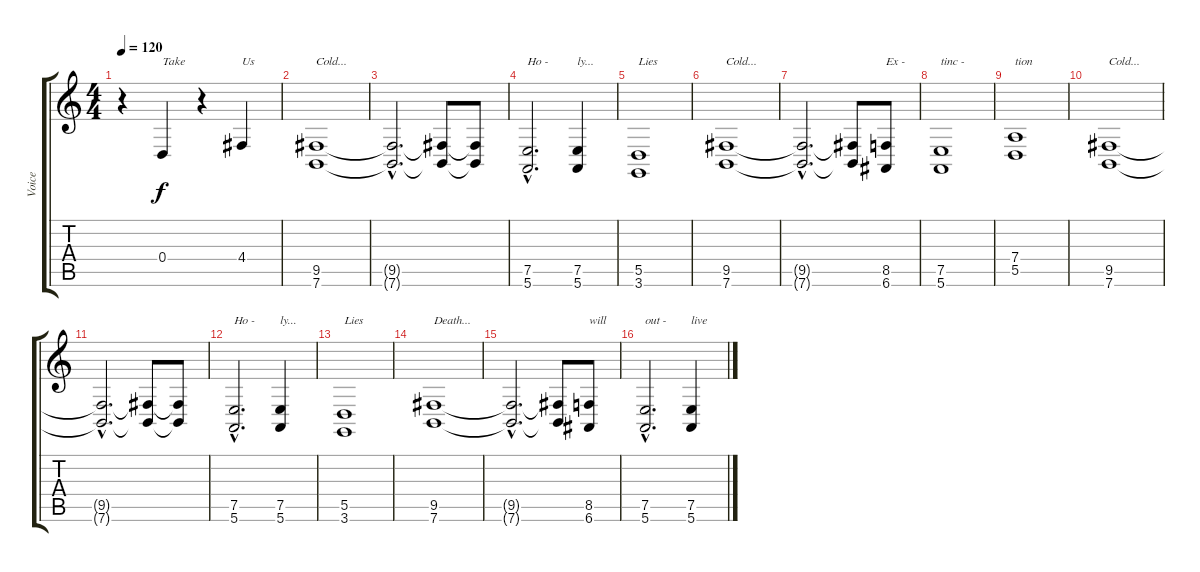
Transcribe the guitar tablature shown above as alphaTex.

\track ("Voice" "Voice") {instrument voiceoohs}
\staff {score tabs}
\tuning (E4 B3 G3 D3 A2 E2) {hide}
\ts (4 4)
\tempo 120
\clef g2
\ks c
r.4{dy f} 0.4.4{txt "Take"} r.4 4.4.4{txt "Us"} |
(9.5 7.6).1{txt "Cold..."} |
(9.5{hac t} 7.6{hac t}).2{d} (9.5{t} 7.6{t}).8 (9.5{t} 7.6{t}).8 |
(7.5{hac} 5.6{hac}).2{d txt "Ho -"} (7.5 5.6).4{txt "ly..."} |
(5.5 3.6).1{txt "Lies"} |
(9.5 7.6).1{txt "Cold..."} |
(9.5{hac t} 7.6{hac t}).2{d} (9.5{t} 7.6{t}).8 (8.5 6.6).8{txt "Ex -"} |
(7.5 5.6).1{txt "tinc -"} |
(7.4 5.5).1{txt "tion"} |
(9.5 7.6).1{txt "Cold..."} |
(9.5{hac t} 7.6{hac t}).2{d} (9.5{t} 7.6{t}).8 (9.5{t} 7.6{t}).8 |
(7.5{hac} 5.6{hac}).2{d txt "Ho -"} (7.5 5.6).4{txt "ly..."} |
(5.5 3.6).1{txt "Lies"} |
(9.5 7.6).1{txt "Death..."} |
(9.5{hac t} 7.6{hac t}).2{d} (9.5{t} 7.6{t}).8 (8.5 6.6).8{txt "will"} |
(7.5{hac} 5.6{hac}).2{d txt "out -"} (7.5 5.6).4{txt "live"}
